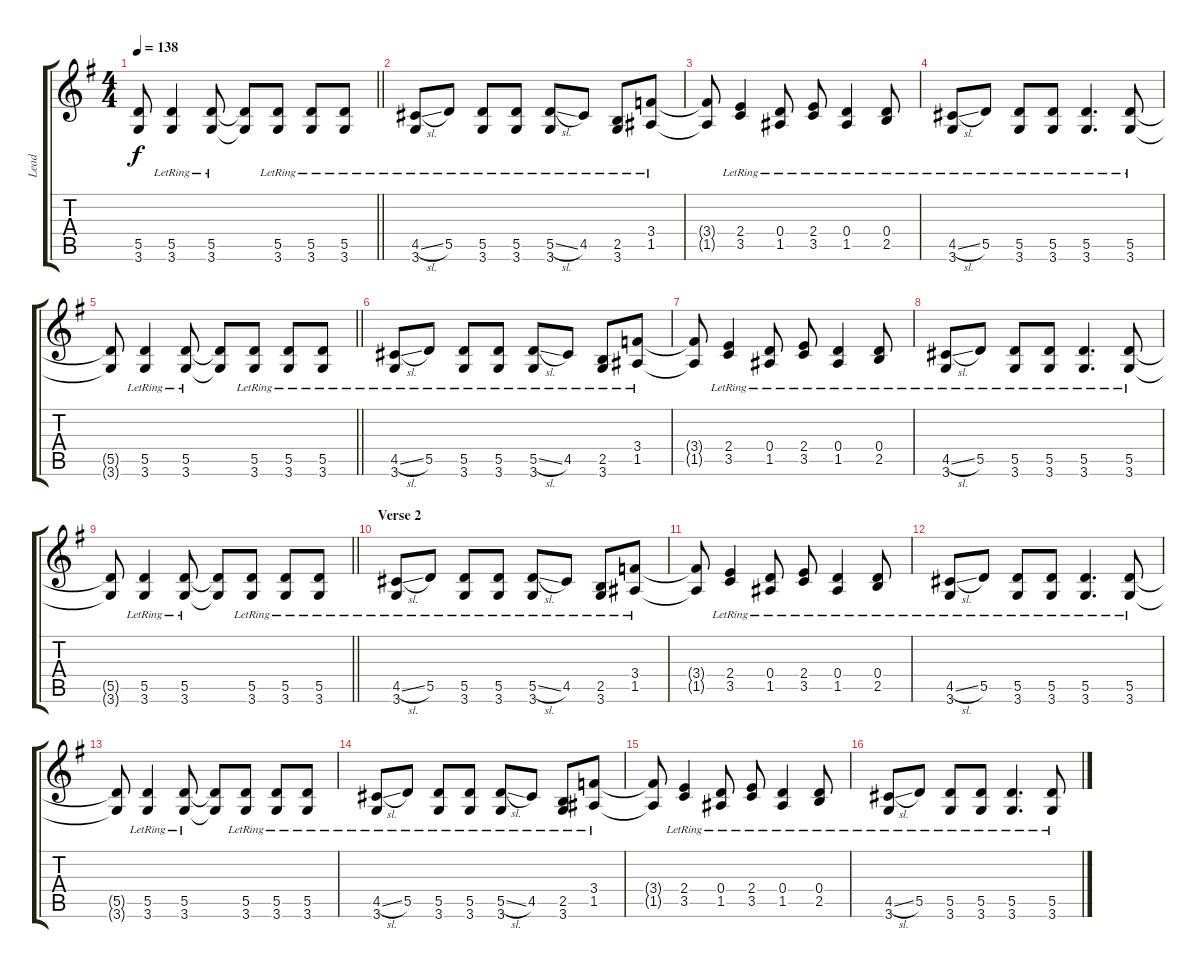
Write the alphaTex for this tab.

\track ("Lead" "Lead") {instrument overdrivenguitar}
\staff {score tabs}
\tuning (E4 B3 G3 D3 A2 E2) {hide}
\ts (4 4)
\tempo 138
\clef g2
\barLineRight lightlight
\ks g
(5.5{t} 3.6{t}).8{dy f} (5.5{lr} 3.6{lr}).4 (5.5{lr} 3.6{lr}).8 (5.5{t} 3.6{t}).8 (5.5{lr} 3.6{lr}).8 (5.5{lr} 3.6{lr}).8 (5.5{lr} 3.6{lr}).8 |
(4.5{sl lr} 3.6{lr}).8 5.5{lr}.8 (5.5{lr} 3.6{lr}).8 (5.5{lr} 3.6{lr}).8 (5.5{sl lr} 3.6{lr}).8 4.5{lr}.8 (2.5{lr} 3.6{lr}).8 (3.4{lr} 1.5{lr}).8 |
(3.4{t} 1.5{t}).8 (2.4{lr} 3.5{lr}).4 (0.4{lr} 1.5{lr}).8 (2.4{lr} 3.5{lr}).8 (0.4{lr} 1.5{lr}).4 (0.4{lr} 2.5{lr}).8 |
(4.5{sl lr} 3.6{lr}).8 5.5{lr}.8 (5.5{lr} 3.6{lr}).8 (5.5{lr} 3.6{lr}).8 (5.5{lr} 3.6{lr}).4{d} (5.5{lr} 3.6{lr}).8 |
\barLineRight lightlight
(5.5{t} 3.6{t}).8 (5.5{lr} 3.6{lr}).4 (5.5{lr} 3.6{lr}).8 (5.5{t} 3.6{t}).8 (5.5{lr} 3.6{lr}).8 (5.5{lr} 3.6{lr}).8 (5.5{lr} 3.6{lr}).8 |
(4.5{sl lr} 3.6{lr}).8 5.5{lr}.8 (5.5{lr} 3.6{lr}).8 (5.5{lr} 3.6{lr}).8 (5.5{sl lr} 3.6{lr}).8 4.5{lr}.8 (2.5{lr} 3.6{lr}).8 (3.4{lr} 1.5{lr}).8 |
(3.4{t} 1.5{t}).8 (2.4{lr} 3.5{lr}).4 (0.4{lr} 1.5{lr}).8 (2.4{lr} 3.5{lr}).8 (0.4{lr} 1.5{lr}).4 (0.4{lr} 2.5{lr}).8 |
(4.5{sl lr} 3.6{lr}).8 5.5{lr}.8 (5.5{lr} 3.6{lr}).8 (5.5{lr} 3.6{lr}).8 (5.5{lr} 3.6{lr}).4{d} (5.5{lr} 3.6{lr}).8 |
\barLineRight lightlight
(5.5{t} 3.6{t}).8 (5.5{lr} 3.6{lr}).4 (5.5{lr} 3.6{lr}).8 (5.5{t} 3.6{t}).8 (5.5{lr} 3.6{lr}).8 (5.5{lr} 3.6{lr}).8 (5.5{lr} 3.6{lr}).8 |
\section ("" "Verse 2")
(4.5{sl lr} 3.6{lr}).8 5.5{lr}.8 (5.5{lr} 3.6{lr}).8 (5.5{lr} 3.6{lr}).8 (5.5{sl lr} 3.6{lr}).8 4.5{lr}.8 (2.5{lr} 3.6{lr}).8 (3.4{lr} 1.5{lr}).8 |
(3.4{t} 1.5{t}).8 (2.4{lr} 3.5{lr}).4 (0.4{lr} 1.5{lr}).8 (2.4{lr} 3.5{lr}).8 (0.4{lr} 1.5{lr}).4 (0.4{lr} 2.5{lr}).8 |
(4.5{sl lr} 3.6{lr}).8 5.5{lr}.8 (5.5{lr} 3.6{lr}).8 (5.5{lr} 3.6{lr}).8 (5.5{lr} 3.6{lr}).4{d} (5.5{lr} 3.6{lr}).8 |
(5.5{t} 3.6{t}).8 (5.5{lr} 3.6{lr}).4 (5.5{lr} 3.6{lr}).8 (5.5{t} 3.6{t}).8 (5.5{lr} 3.6{lr}).8 (5.5{lr} 3.6{lr}).8 (5.5{lr} 3.6{lr}).8 |
(4.5{sl lr} 3.6{lr}).8 5.5{lr}.8 (5.5{lr} 3.6{lr}).8 (5.5{lr} 3.6{lr}).8 (5.5{sl lr} 3.6{lr}).8 4.5{lr}.8 (2.5{lr} 3.6{lr}).8 (3.4{lr} 1.5{lr}).8 |
(3.4{t} 1.5{t}).8 (2.4{lr} 3.5{lr}).4 (0.4{lr} 1.5{lr}).8 (2.4{lr} 3.5{lr}).8 (0.4{lr} 1.5{lr}).4 (0.4{lr} 2.5{lr}).8 |
(4.5{sl lr} 3.6{lr}).8 5.5{lr}.8 (5.5{lr} 3.6{lr}).8 (5.5{lr} 3.6{lr}).8 (5.5{lr} 3.6{lr}).4{d} (5.5{lr} 3.6{lr}).8
